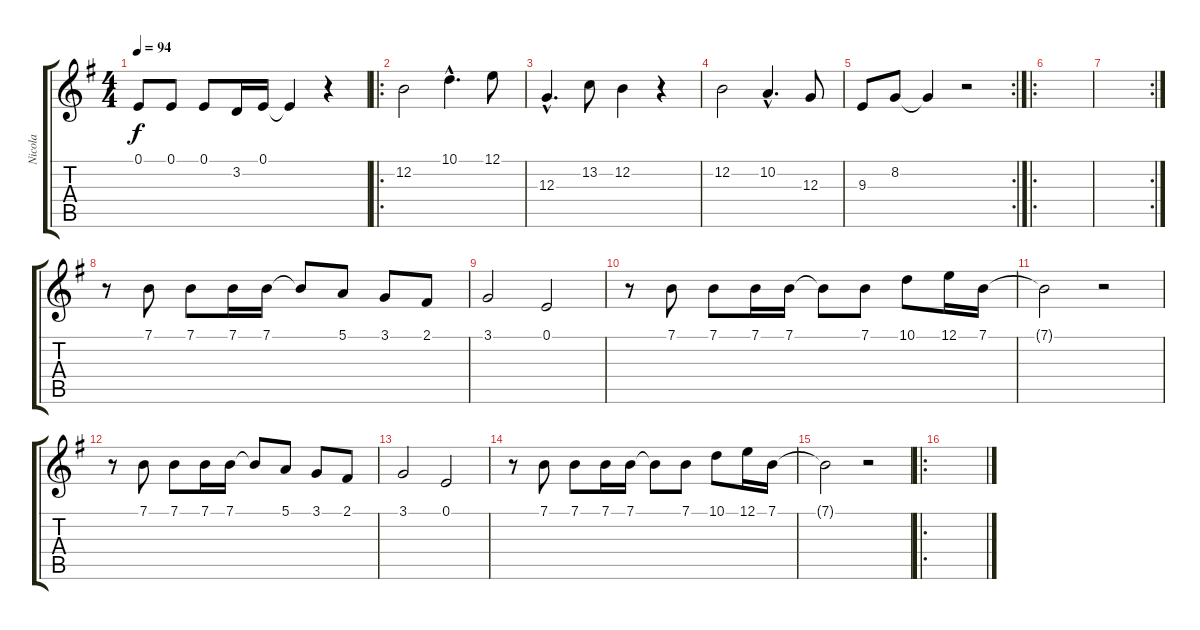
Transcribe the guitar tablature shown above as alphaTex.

\track ("Nicola" "Nicola") {instrument acousticgrandpiano}
\staff {score tabs}
\tuning (E4 B3 G3 D3 A2 D2) {hide}
\ts (4 4)
\tempo 94
\clef g2
\ks g
0.1.8{dy f} 0.1.8 0.1.8 3.2.16 0.1.16 0.1{t}.4 r.4 |
\ro
12.2.2 10.1{hac}.4{d} 12.1.8 |
12.3{hac}.4{d} 13.2.8 12.2.4 r.4 |
12.2.2 10.2{hac}.4{d} 12.3.8 |
\rc 2
9.3.8 8.2.8 8.2{t}.4 r.2 |
\ro
|
\rc 2
|
r.8 7.1.8 7.1.8 7.1.16 7.1.16 7.1{t}.8 5.1.8 3.1.8 2.1.8 |
3.1.2 0.1.2 |
r.8 7.1.8 7.1.8 7.1.16 7.1.16 7.1{t}.8 7.1.8 10.1.8 12.1.16 7.1.16 |
7.1{t}.2 r.2 |
r.8 7.1.8 7.1.8 7.1.16 7.1.16 7.1{t}.8 5.1.8 3.1.8 2.1.8 |
3.1.2 0.1.2 |
r.8 7.1.8 7.1.8 7.1.16 7.1.16 7.1{t}.8 7.1.8 10.1.8 12.1.16 7.1.16 |
7.1{t}.2 r.2 |
\ro
